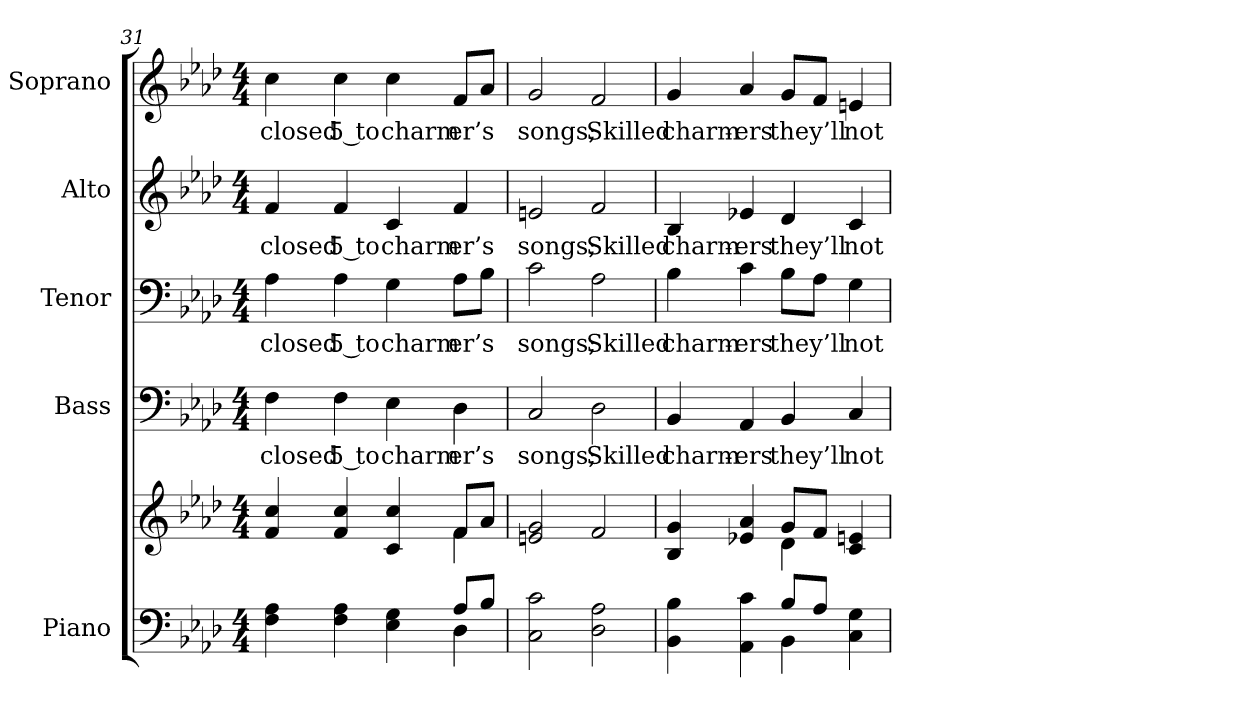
**kern	**kern	**kern	**text	**kern	**text	**kern	**text	**kern	**text
*part5	*part5	*part4	*part4	*part3	*part3	*part2	*part2	*part1	*part1
*staff6	*staff5	*staff4	*staff4	*staff3	*staff3	*staff2	*staff2	*staff1	*staff1
*I"Piano	*	*I"Bass	*	*I"Tenor	*	*I"Alto	*	*I"Soprano	*
*I'Pno.	*	*I'B.	*	*I'T.	*	*I'A.	*	*I'S.	*
*clefF4	*clefG2	*clefF4	*	*clefF4	*	*clefG2	*	*clefG2	*
*k[b-e-a-d-]	*k[b-e-a-d-]	*k[b-e-a-d-]	*	*k[b-e-a-d-]	*	*k[b-e-a-d-]	*	*k[b-e-a-d-]	*
*A-:	*A-:	*A-:	*	*A-:	*	*A-:	*	*A-:	*
*M4/4	*M4/4	*M4/4	*	*M4/4	*	*M4/4	*	*M4/4	*
=31	=31	=31	=31	=31	=31	=31	=31	=31	=31
*^	*^	*	*	*	*	*	*	*	*
!	!	!	!	!	!LO:LY:b:color=#000000	!	!	!	!	!	!
!	!	!	!	!	!	!	!LO:LY:b:color=#000000	!	!	!	!
!	!	!	!	!	!	!	!	!	!LO:LY:b:color=#000000	!	!
!	!	!	!	!	!	!	!	!	!	!	!LO:LY:b:color=#000000
4Fi\ 4A-i	2ryy	4fi/ 4cci	2ryy	4Fi\	closed	4A-i\	closed	4fi/	closed	4cci\	closed
!	!	!	!	!	!LO:LY:b:color=#000000	!	!	!	!	!	!
!	!	!	!	!	!	!	!LO:LY:b:color=#000000	!	!	!	!
!	!	!	!	!	!	!	!	!	!LO:LY:b:color=#000000	!	!
!	!	!	!	!	!	!	!	!	!	!	!LO:LY:b:color=#000000
4Fi\ 4A-i	.	4fi/ 4cci	.	4Fi\	5 to	4A-i\	5 to	4fi/	5 to	4cci\	5 to
!	!	!	!	!	!LO:LY:b:color=#000000	!	!	!	!	!	!
!	!	!	!	!	!	!	!LO:LY:b:color=#000000	!	!	!	!
!	!	!	!	!	!	!	!	!	!LO:LY:b:color=#000000	!	!
!	!	!	!	!	!	!	!	!	!	!	!LO:LY:b:color=#000000
4E-i\ 4Gi	4ryy	4ci/ 4cci	4ryy	4E-i\	charm	4Gi\	charm	4ci/	charm	4cci\	charm
!	!	!	!	!	!LO:LY:b:color=#000000	!	!	!	!	!	!
!	!	!	!	!	!	!	!LO:LY:b:color=#000000	!	!	!	!
!	!	!	!	!	!	!	!	!	!LO:LY:b:color=#000000	!	!
!	!	!	!	!	!	!	!	!	!	!	!LO:LY:b:color=#000000
8A-i/L	4D-i\	8fi/L	4fi\	4D-i\	er’s	8A-i\L	er’s	4fi/	er’s	8fi/L	er’s
8B-i/J	.	8a-i/J	.	.	.	8B-i\J	.	.	.	8a-i/J	.
*v	*v	*	*	*	*	*	*	*	*	*	*
*	*v	*v	*	*	*	*	*	*	*	*
!!LO:PB:g=z
=32	=32	=32	=32	=32	=32	=32	=32	=32	=32
!	!	!	!LO:LY:b:color=#000000	!	!	!	!	!	!
!	!	!	!	!	!LO:LY:b:color=#000000	!	!	!	!
!	!	!	!	!	!	!	!LO:LY:b:color=#000000	!	!
!	!	!	!	!	!	!	!	!	!LO:LY:b:color=#000000
2Ci\ 2ci	2eni/ 2gi	2Ci/	songs;	2ci\	songs;	2eni/	songs;	2gi/	songs;
!	!	!	!LO:LY:b:color=#000000	!	!	!	!	!	!
!	!	!	!	!	!LO:LY:b:color=#000000	!	!	!	!
!	!	!	!	!	!	!	!LO:LY:b:color=#000000	!	!
!	!	!	!	!	!	!	!	!	!LO:LY:b:color=#000000
2D-i\ 2A-i	2fi/	2D-i\	Skilled	2A-i\	Skilled	2fi/	Skilled	2fi/	Skilled
=33	=33	=33	=33	=33	=33	=33	=33	=33	=33
*^	*^	*	*	*	*	*	*	*	*
!	!	!	!	!	!LO:LY:b:color=#000000	!	!	!	!	!	!
!	!	!	!	!	!	!	!LO:LY:b:color=#000000	!	!	!	!
!	!	!	!	!	!	!	!	!	!LO:LY:b:color=#000000	!	!
!	!	!	!	!	!	!	!	!	!	!	!LO:LY:b:color=#000000
4BB-i\ 4B-i	2ryy	4B-i/ 4gi	2ryy	4BB-i/	charm-	4B-i\	charm-	4B-i/	charm-	4gi/	charm-
!	!	!	!	!	!LO:LY:b:color=#000000	!	!	!	!	!	!
!	!	!	!	!	!	!	!LO:LY:b:color=#000000	!	!	!	!
!	!	!	!	!	!	!	!	!	!LO:LY:b:color=#000000	!	!
!	!	!	!	!	!	!	!	!	!	!	!LO:LY:b:color=#000000
4AA-i\ 4ci	.	4e-Xi/ 4a-i	.	4AA-i/	-ers	4ci\	-ers	4e-Xi/	-ers	4a-i/	-ers
!	!	!	!	!	!LO:LY:b:color=#000000	!	!	!	!	!	!
!	!	!	!	!	!	!	!LO:LY:b:color=#000000	!	!	!	!
!	!	!	!	!	!	!	!	!	!LO:LY:b:color=#000000	!	!
!	!	!	!	!	!	!	!	!	!	!	!LO:LY:b:color=#000000
8B-i/L	4BB-i\	8gi/L	4d-i\	4BB-i/	they’ll	8B-i\L	they’ll	4d-i/	they’ll	8gi/L	they’ll
8A-i/J	.	8fi/J	.	.	.	8A-i\J	.	.	.	8fi/J	.
!	!	!	!	!	!LO:LY:b:color=#000000	!	!	!	!	!	!
!	!	!	!	!	!	!	!LO:LY:b:color=#000000	!	!	!	!
!	!	!	!	!	!	!	!	!	!LO:LY:b:color=#000000	!	!
!	!	!	!	!	!	!	!	!	!	!	!LO:LY:b:color=#000000
4Ci\ 4Gi	4ryy	4ci/ 4eni	4ryy	4Ci/	not	4Gi\	not	4ci/	not	4eni/	not
*v	*v	*	*	*	*	*	*	*	*	*	*
*	*v	*v	*	*	*	*	*	*	*	*
=	=	=	=	=	=	=	=	=	=
*-	*-	*-	*-	*-	*-	*-	*-	*-	*-
